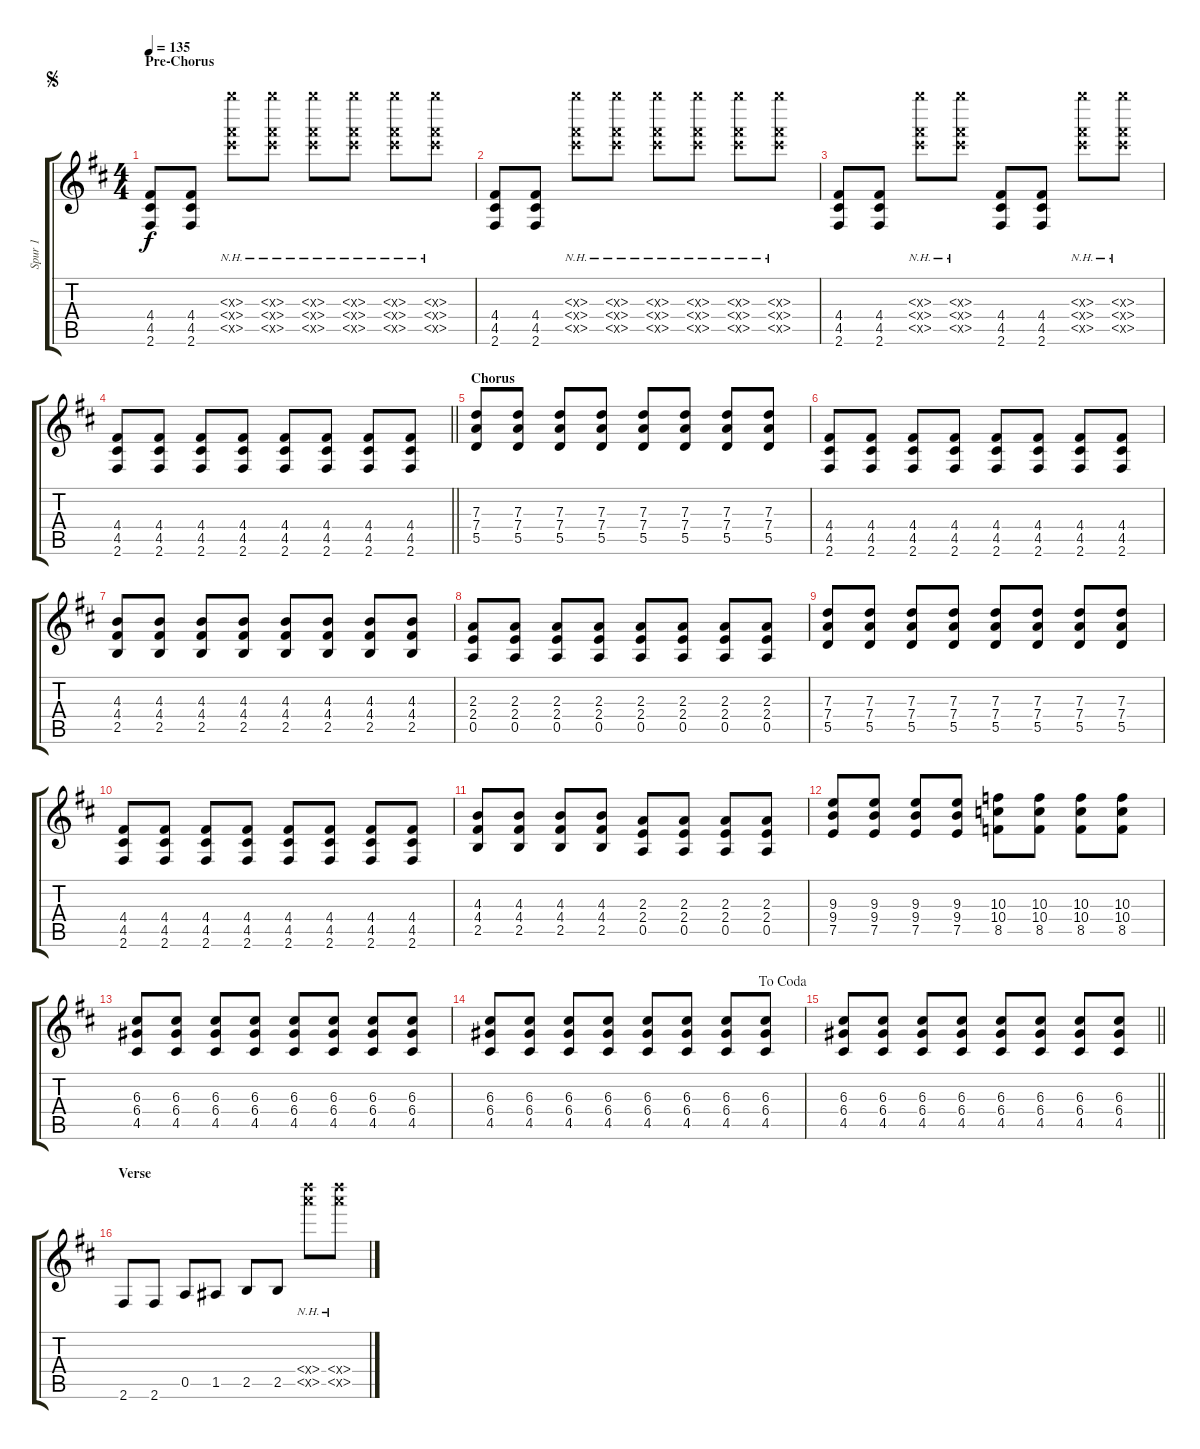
\track ("Spur 1" "Spur 1") {instrument distortionguitar}
\staff {score tabs}
\tuning (E4 B3 G3 D3 A2 E2) {hide}
\ts (4 4)
\section ("" "Pre-Chorus")
\jump segno
\tempo 135
\clef g2
\ks d
(4.4 4.5 2.6).8{dy f} (4.4 4.5 2.6).8 (2.3{nh x} 4.4{nh x} 4.5{nh x}).8 (2.3{nh x} 4.4{nh x} 4.5{nh x}).8 (2.3{nh x} 4.4{nh x} 4.5{nh x}).8 (2.3{nh x} 4.4{nh x} 4.5{nh x}).8 (2.3{nh x} 4.4{nh x} 4.5{nh x}).8 (2.3{nh x} 4.4{nh x} 4.5{nh x}).8 |
(4.4 4.5 2.6).8 (4.4 4.5 2.6).8 (2.3{nh x} 4.4{nh x} 4.5{nh x}).8 (2.3{nh x} 4.4{nh x} 4.5{nh x}).8 (2.3{nh x} 4.4{nh x} 4.5{nh x}).8 (2.3{nh x} 4.4{nh x} 4.5{nh x}).8 (2.3{nh x} 4.4{nh x} 4.5{nh x}).8 (2.3{nh x} 4.4{nh x} 4.5{nh x}).8 |
(4.4 4.5 2.6).8 (4.4 4.5 2.6).8 (2.3{nh x} 4.4{nh x} 4.5{nh x}).8 (2.3{nh x} 4.4{nh x} 4.5{nh x}).8 (4.4 4.5 2.6).8 (4.4 4.5 2.6).8 (2.3{nh x} 4.4{nh x} 4.5{nh x}).8 (2.3{nh x} 4.4{nh x} 4.5{nh x}).8 |
\barLineRight lightlight
(4.4 4.5 2.6).8 (4.4 4.5 2.6).8 (4.4 4.5 2.6).8 (4.4 4.5 2.6).8 (4.4 4.5 2.6).8 (4.4 4.5 2.6).8 (4.4 4.5 2.6).8 (4.4 4.5 2.6).8 |
\section ("" "Chorus")
(7.3 7.4 5.5).8 (7.3 7.4 5.5).8 (7.3 7.4 5.5).8 (7.3 7.4 5.5).8 (7.3 7.4 5.5).8 (7.3 7.4 5.5).8 (7.3 7.4 5.5).8 (7.3 7.4 5.5).8 |
(4.4 4.5 2.6).8 (4.4 4.5 2.6).8 (4.4 4.5 2.6).8 (4.4 4.5 2.6).8 (4.4 4.5 2.6).8 (4.4 4.5 2.6).8 (4.4 4.5 2.6).8 (4.4 4.5 2.6).8 |
(4.3 4.4 2.5).8 (4.3 4.4 2.5).8 (4.3 4.4 2.5).8 (4.3 4.4 2.5).8 (4.3 4.4 2.5).8 (4.3 4.4 2.5).8 (4.3 4.4 2.5).8 (4.3 4.4 2.5).8 |
(2.3 2.4 0.5).8 (2.3 2.4 0.5).8 (2.3 2.4 0.5).8 (2.3 2.4 0.5).8 (2.3 2.4 0.5).8 (2.3 2.4 0.5).8 (2.3 2.4 0.5).8 (2.3 2.4 0.5).8 |
(7.3 7.4 5.5).8 (7.3 7.4 5.5).8 (7.3 7.4 5.5).8 (7.3 7.4 5.5).8 (7.3 7.4 5.5).8 (7.3 7.4 5.5).8 (7.3 7.4 5.5).8 (7.3 7.4 5.5).8 |
(4.4 4.5 2.6).8 (4.4 4.5 2.6).8 (4.4 4.5 2.6).8 (4.4 4.5 2.6).8 (4.4 4.5 2.6).8 (4.4 4.5 2.6).8 (4.4 4.5 2.6).8 (4.4 4.5 2.6).8 |
(4.3 4.4 2.5).8 (4.3 4.4 2.5).8 (4.3 4.4 2.5).8 (4.3 4.4 2.5).8 (2.3 2.4 0.5).8 (2.3 2.4 0.5).8 (2.3 2.4 0.5).8 (2.3 2.4 0.5).8 |
(9.3 9.4 7.5).8 (9.3 9.4 7.5).8 (9.3 9.4 7.5).8 (9.3 9.4 7.5).8 (10.3 10.4 8.5).8 (10.3 10.4 8.5).8 (10.3 10.4 8.5).8 (10.3 10.4 8.5).8 |
(6.3 6.4 4.5).8 (6.3 6.4 4.5).8 (6.3 6.4 4.5).8 (6.3 6.4 4.5).8 (6.3 6.4 4.5).8 (6.3 6.4 4.5).8 (6.3 6.4 4.5).8 (6.3 6.4 4.5).8 |
\jump dacoda
(6.3 6.4 4.5).8 (6.3 6.4 4.5).8 (6.3 6.4 4.5).8 (6.3 6.4 4.5).8 (6.3 6.4 4.5).8 (6.3 6.4 4.5).8 (6.3 6.4 4.5).8 (6.3 6.4 4.5).8 |
\barLineRight lightlight
(6.3 6.4 4.5).8 (6.3 6.4 4.5).8 (6.3 6.4 4.5).8 (6.3 6.4 4.5).8 (6.3 6.4 4.5).8 (6.3 6.4 4.5).8 (6.3 6.4 4.5).8 (6.3 6.4 4.5).8 |
\section ("" "Verse")
2.6.8 2.6.8 0.5.8 1.5.8 2.5.8 2.5.8 (2.4{nh x} 2.5{nh x}).8 (2.4{nh x} 2.5{nh x}).8
